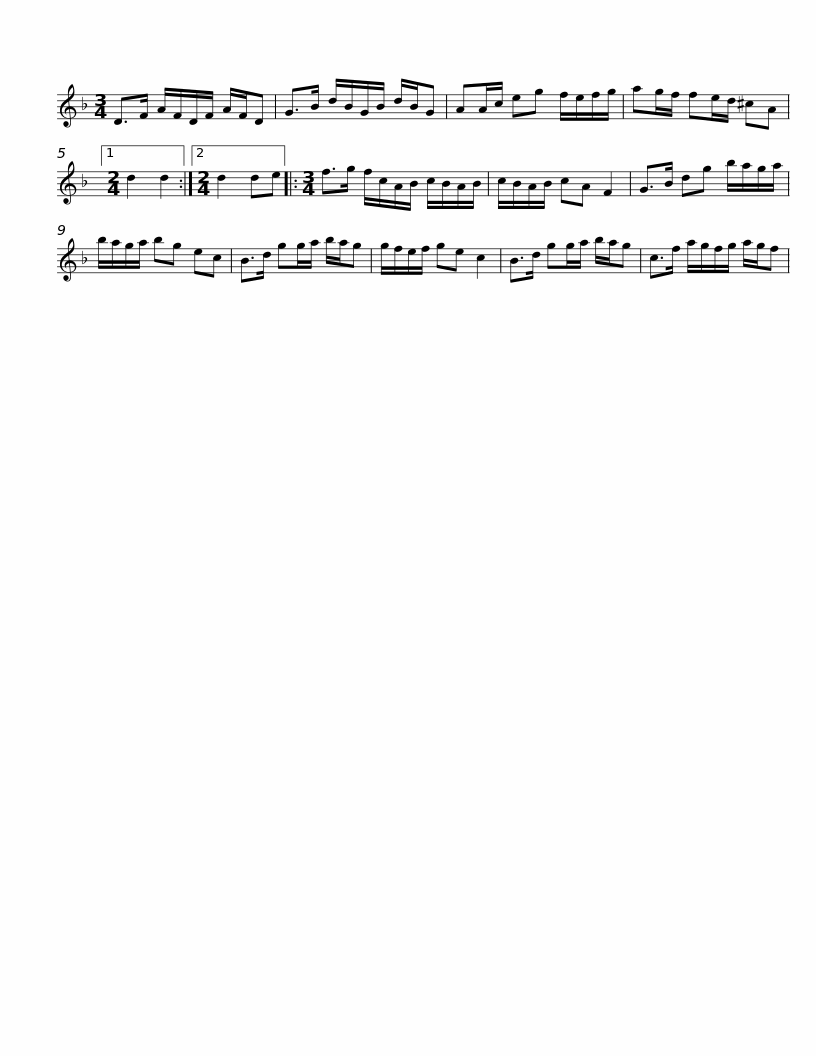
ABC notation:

X:1
L:1/8
M:3/4
I:linebreak $
K:Dmin
V:1 treble
V:1
 D>F A/F/D/F/ A/F/D | G>B d/B/G/B/ d/B/G | AA/c/ eg f/e/f/g/ | ag/f/ fe/d/ ^cA |1[M:2/4] d2 d2 :|2 %5
[M:2/4] d2 de |:$[M:3/4] f>g f/c/A/B/ c/B/A/B/ | c/B/A/B/ cA F2 | G>B dg b/a/g/a/ | b/a/g/a/ bg ec | %10
 B>d gg/a/ b/a/g |$ g/f/e/f/ ge c2 | B>d gg/a/ b/a/g | c>f a/g/f/g/ a/g/f | %14
